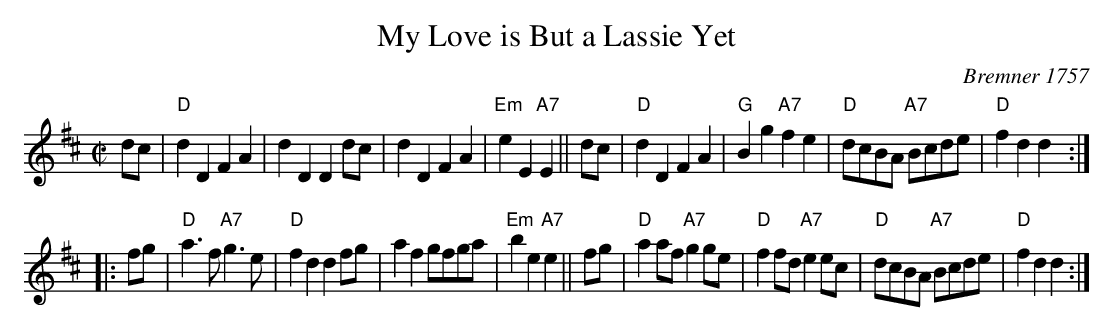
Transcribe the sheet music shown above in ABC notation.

X:1
T: My Love is But a Lassie Yet
O: Bremner 1757
M: C|
L: 1/8
K: D
   dc | "D"d2D2 F2A2 | d2D2 D2dc | d2D2 F2A2 | "Em"e2E2 "A7"E2 \
|| dc | "D"d2D2 F2A2 | "G"B2g2 "A7"f2e2 | "D"dcBA "A7"Bcde | "D"f2d2 d2 :|
|: fg | "D"a3f "A7"g3e | "D"f2d2 d2fg | a2f2 gfga | "Em"b2e2 "A7"e2 \
|| fg | "D"a2af "A7"g2ge | "D"f2fd "A7"e2ec | "D"dcBA "A7"Bcde | "D"f2d2 d2 :|
